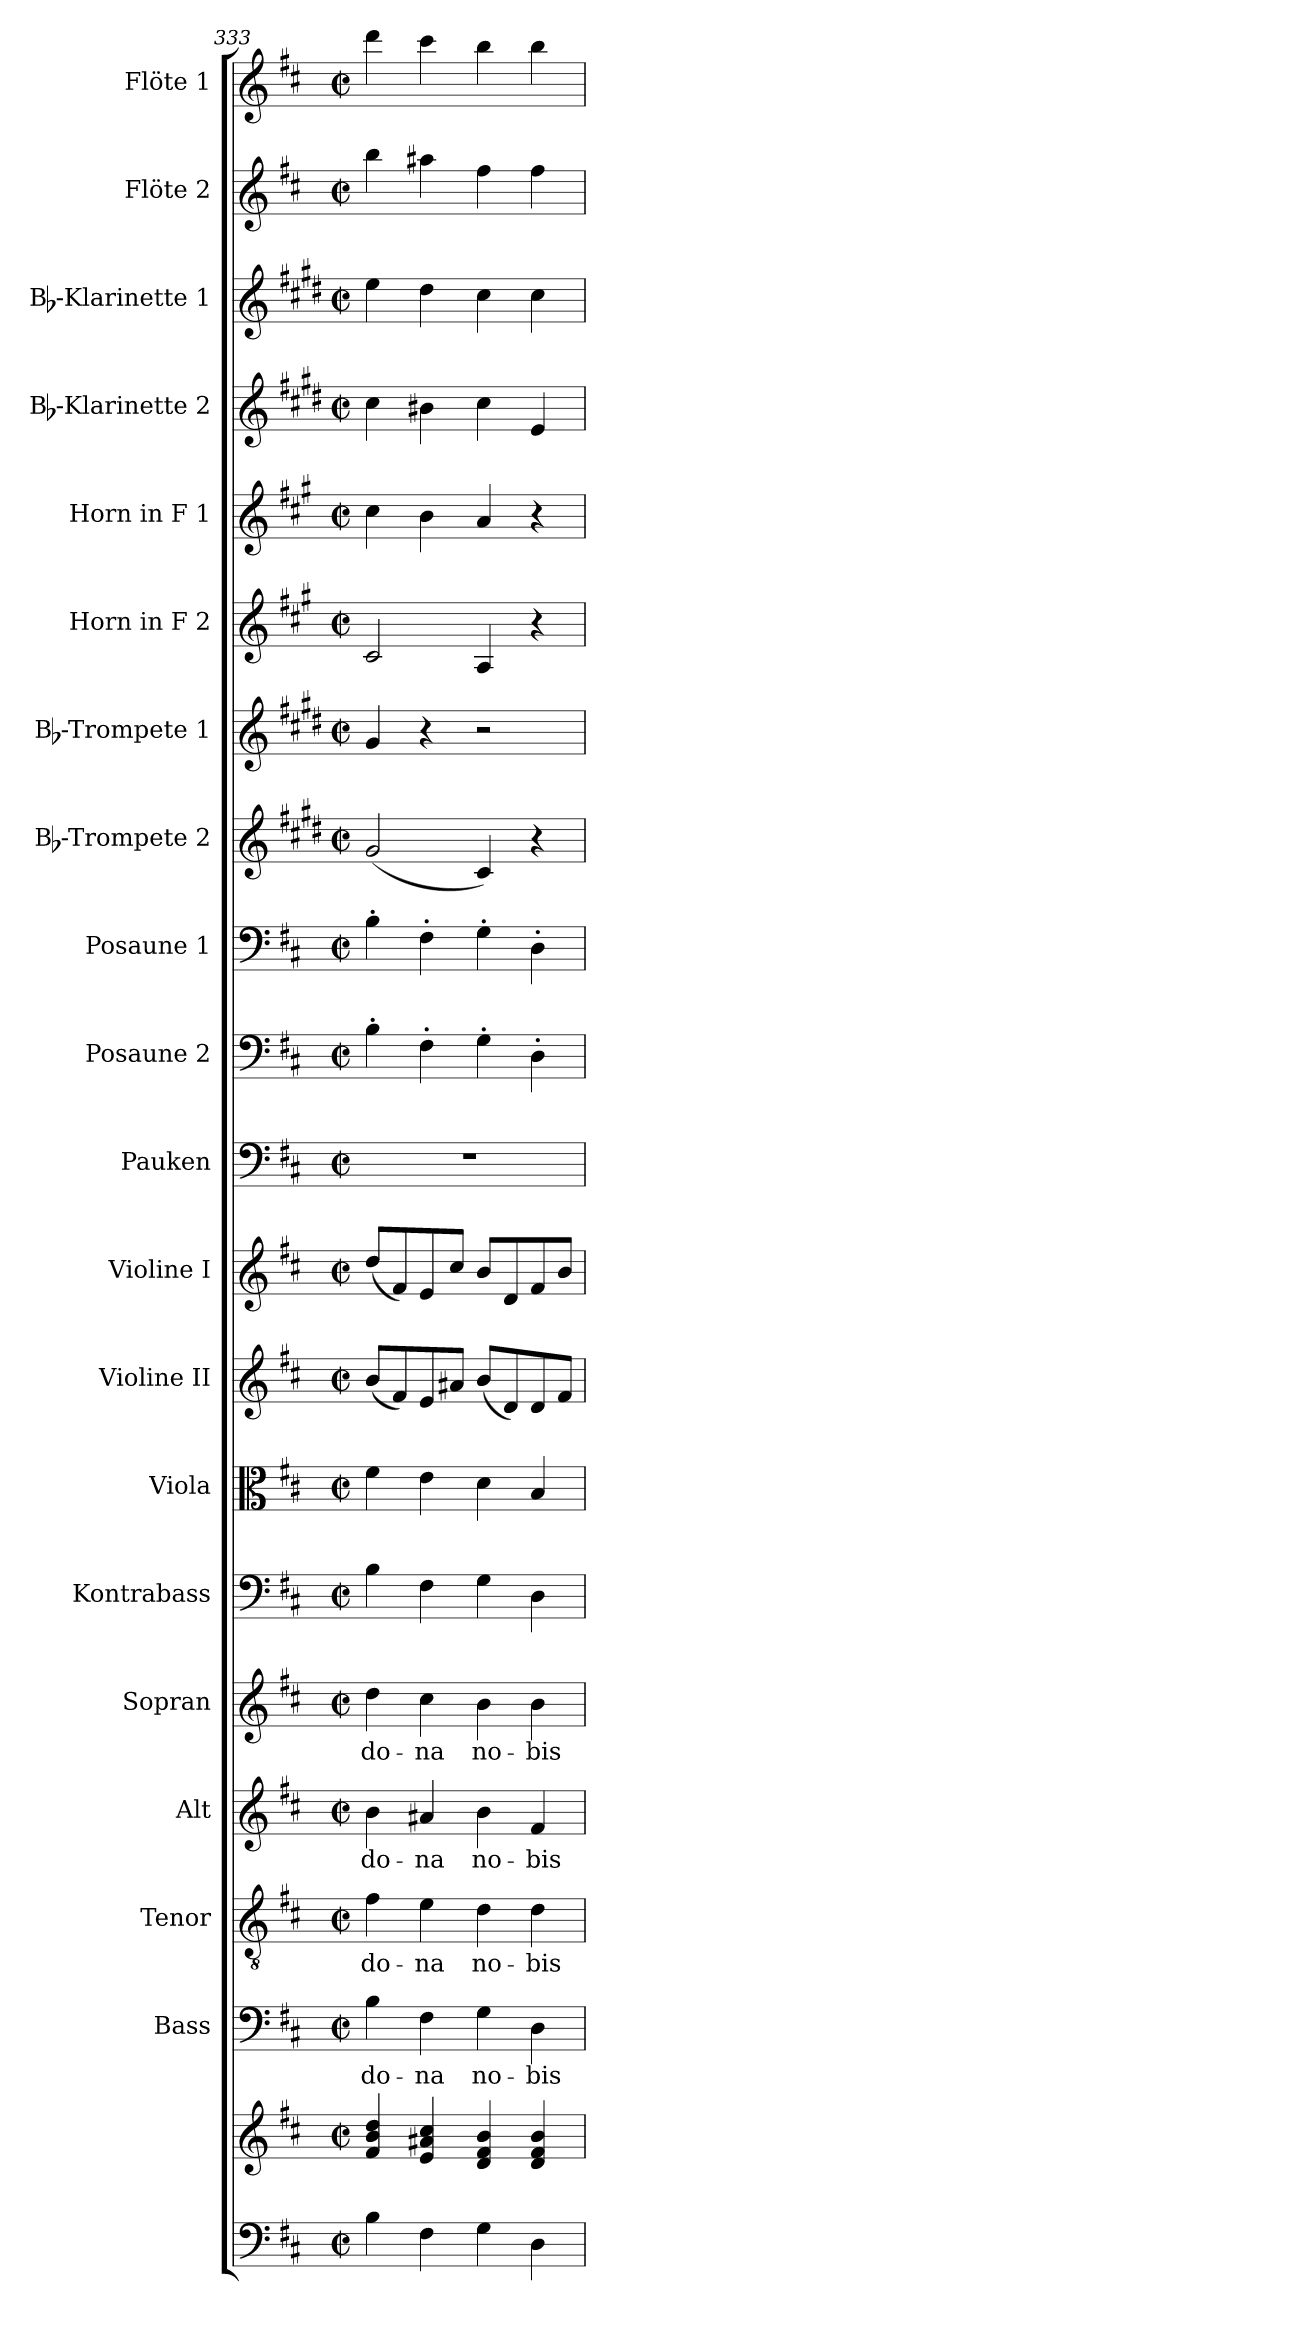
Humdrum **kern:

**kern	**kern	**kern	**text	**kern	**text	**kern	**text	**kern	**text	**kern	**kern	**kern	**kern	**kern	**kern	**kern	**kern	**kern	**kern	**kern	**kern	**kern	**kern	**kern
*part20	*part20	*part19	*part19	*part18	*part18	*part17	*part17	*part16	*part16	*part15	*part14	*part13	*part12	*part11	*part10	*part9	*part8	*part7	*part6	*part5	*part4	*part3	*part2	*part1
*staff21	*staff20	*staff19	*staff19	*staff18	*staff18	*staff17	*staff17	*staff16	*staff16	*staff15	*staff14	*staff13	*staff12	*staff11	*staff10	*staff9	*staff8	*staff7	*staff6	*staff5	*staff4	*staff3	*staff2	*staff1
*	*	*I"Bass	*	*I"Tenor	*	*I"Alt	*	*I"Sopran	*	*I"Kontrabass	*I"Viola	*I"Violine II	*I"Violine I	*I"Pauken	*I"Posaune 2	*I"Posaune 1	*I"Bb-Trompete 2	*I"Bb-Trompete 1	*I"Horn in F 2	*I"Horn in F 1	*I"Bb-Klarinette 2	*I"Bb-Klarinette 1	*I"Flöte 2	*I"Flöte 1
*	*	*I'B.	*	*I'T.	*	*I'A.	*	*I'S.	*	*I'Kb.	*I'Vla.	*I'Vl. II	*I'Vl. I	*I'Pk.	*I'Pos. 2	*I'Pos. 1	*I'Bb Trp. 2	*I'Bb Trp. 1	*	*	*I'Bb Kl. 2	*I'Bb Kl. 1	*I'Fl. 2	*I'Fl. 1
*clefF4	*clefG2	*clefF4	*	*clefGv2	*	*clefG2	*	*clefG2	*	*clefF4	*clefC3	*clefG2	*clefG2	*clefF4	*clefF4	*clefF4	*clefG2	*clefG2	*clefG2	*clefG2	*clefG2	*clefG2	*clefG2	*clefG2
*	*	*	*	*	*	*	*	*	*	*ITrd7c12	*	*	*	*	*	*	*ITrd1c2	*ITrd1c2	*ITrd4c7	*ITrd4c7	*ITrd1c2	*ITrd1c2	*	*
*k[f#c#]	*k[f#c#]	*k[f#c#]	*	*k[f#c#]	*	*k[f#c#]	*	*k[f#c#]	*	*k[f#c#]	*k[f#c#]	*k[f#c#]	*k[f#c#]	*k[f#c#]	*k[f#c#]	*k[f#c#]	*k[f#c#]	*k[f#c#]	*k[f#c#]	*k[f#c#]	*k[f#c#]	*k[f#c#]	*k[f#c#]	*k[f#c#]
*D:	*D:	*D:	*	*D:	*	*D:	*	*D:	*	*D:	*D:	*D:	*D:	*D:	*D:	*D:	*D:	*D:	*D:	*D:	*D:	*D:	*D:	*D:
*M2/2	*M2/2	*M2/2	*	*M2/2	*	*M2/2	*	*M2/2	*	*M2/2	*M2/2	*M2/2	*M2/2	*M2/2	*M2/2	*M2/2	*M2/2	*M2/2	*M2/2	*M2/2	*M2/2	*M2/2	*M2/2	*M2/2
*met(c|)	*met(c|)	*met(c|)	*	*met(c|)	*	*met(c|)	*	*met(c|)	*	*met(c|)	*met(c|)	*met(c|)	*met(c|)	*met(c|)	*met(c|)	*met(c|)	*met(c|)	*met(c|)	*met(c|)	*met(c|)	*met(c|)	*met(c|)	*met(c|)	*met(c|)
=333	=333	=333	=333	=333	=333	=333	=333	=333	=333	=333	=333	=333	=333	=333	=333	=333	=333	=333	=333	=333	=333	=333	=333	=333
!	!	!	!LO:LY:b	!	!LO:LY:b	!	!LO:LY:b	!	!LO:LY:b	!	!	!	!	!	!	!	!	!	!	!	!	!	!	!
4B\	4f#/ 4b/ 4dd/	4B\	do-	4f#\	do-	4b\	do-	4dd\	do-	4BB\	4f#\	(<8b/L	(<8dd/L	1r	4B'>\	4B'>\	(<2f#/	4f#/	2F#/	4f#\	4b\	4dd\	4bb\	4ddd\
.	.	.	.	.	.	.	.	.	.	.	.	8f#/)	8f#/)	.	.	.	.	.	.	.	.	.	.	.
!	!	!	!LO:LY:b	!	!LO:LY:b	!	!LO:LY:b	!	!LO:LY:b	!	!	!	!	!	!	!	!	!	!	!	!	!	!	!
4F#\	4e/ 4a#X/ 4cc#/	4F#\	-na	4e\	-na	4a#X/	-na	4cc#\	-na	4FF#\	4e\	8e/	8e/	.	4F#'>\	4F#'>\	.	4r	.	4e\	4a#X\	4cc#\	4aa#X\	4ccc#\
.	.	.	.	.	.	.	.	.	.	.	.	8a#X/J	8cc#/J	.	.	.	.	.	.	.	.	.	.	.
!	!	!	!LO:LY:b	!	!LO:LY:b	!	!LO:LY:b	!	!LO:LY:b	!	!	!	!	!	!	!	!	!	!	!	!	!	!	!
4G\	4d/ 4f#/ 4b/	4G\	no-	4d\	no-	4b\	no-	4b\	no-	4GG\	4d\	(<8b/L	8b/L	.	4G'>\	4G'>\	4B/)	2r	4D/	4d/	4b\	4b\	4ff#\	4bb\
.	.	.	.	.	.	.	.	.	.	.	.	8d/)	8d/	.	.	.	.	.	.	.	.	.	.	.
!	!	!	!LO:LY:b	!	!LO:LY:b	!	!LO:LY:b	!	!LO:LY:b	!	!	!	!	!	!	!	!	!	!	!	!	!	!	!
4D\	4d/ 4f#/ 4b/	4D\	-bis	4d\	-bis	4f#/	-bis	4b\	-bis	4DD\	4B/	8d/	8f#/	.	4D'>\	4D'>\	4r	.	4r	4r	4d/	4b\	4ff#\	4bb\
.	.	.	.	.	.	.	.	.	.	.	.	8f#/J	8b/J	.	.	.	.	.	.	.	.	.	.	.
=	=	=	=	=	=	=	=	=	=	=	=	=	=	=	=	=	=	=	=	=	=	=	=	=
*-	*-	*-	*-	*-	*-	*-	*-	*-	*-	*-	*-	*-	*-	*-	*-	*-	*-	*-	*-	*-	*-	*-	*-	*-
